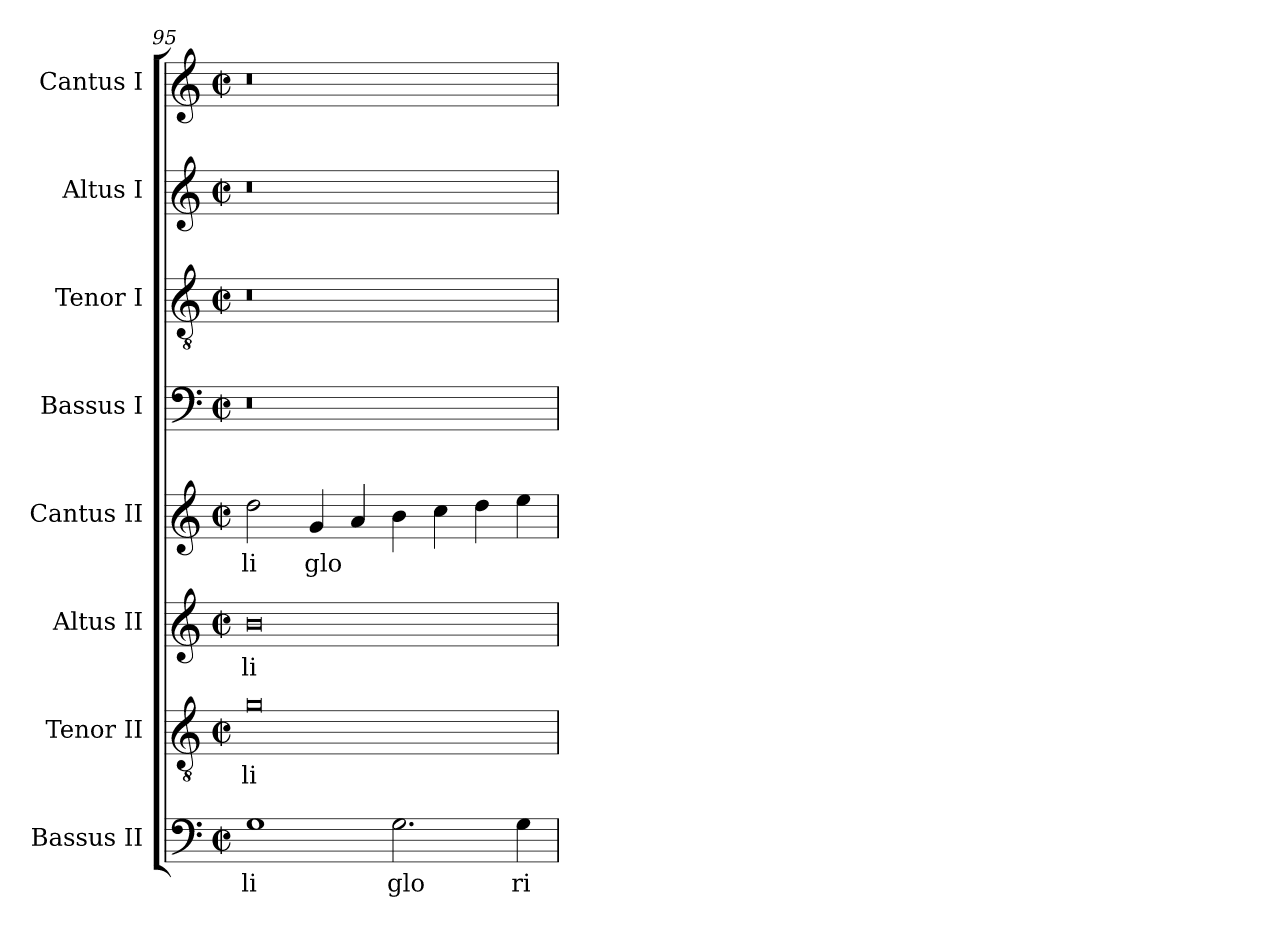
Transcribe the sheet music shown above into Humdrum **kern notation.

**kern	**text	**kern	**text	**kern	**text	**kern	**text	**kern	**kern	**kern	**kern
*part8	*part8	*part7	*part7	*part6	*part6	*part5	*part5	*part4	*part3	*part2	*part1
*staff8	*staff8	*staff7	*staff7	*staff6	*staff6	*staff5	*staff5	*staff4	*staff3	*staff2	*staff1
*I"Bassus II	*	*I"Tenor II	*	*I"Altus II	*	*I"Cantus II	*	*I"Bassus I	*I"Tenor I	*I"Altus I	*I"Cantus I
*clefF4	*	*clefGv2	*	*clefG2	*	*clefG2	*	*clefF4	*clefGv2	*clefG2	*clefG2
*	*	*	*	*	*	*	*	*	*	*k[]	*
*	*	*	*	*	*	*	*	*	*	*C:	*
*M2/2	*	*M2/2	*	*M2/2	*	*M2/2	*	*M2/2	*M2/2	*M2/2	*M2/2
*met(c|)	*	*met(c|)	*	*met(c|)	*	*met(c|)	*	*met(c|)	*met(c|)	*met(c|)	*met(c|)
=95	=95	=95	=95	=95	=95	=95	=95	=95	=95	=95	=95
!	!LO:LY:b:cj	!	!LO:LY:b:cj	!	!LO:LY:b:cj	!	!LO:LY:b:cj	!	!	!	!
1G	li	0g	li	0b	li	2dd\	li	0r	0r	0r	0r
!	!	!	!	!	!	!	!LO:LY:b	!	!	!	!
.	.	.	.	.	.	4g/	glo	.	.	.	.
.	.	.	.	.	.	4a/	.	.	.	.	.
!	!LO:LY:b:cj	!	!	!	!	!	!	!	!	!	!
2.G\	glo	.	.	.	.	4b\	.	.	.	.	.
.	.	.	.	.	.	4cc\	.	.	.	.	.
.	.	.	.	.	.	4dd\	.	.	.	.	.
!	!LO:LY:b:cj	!	!	!	!	!	!	!	!	!	!
4G\	ri	.	.	.	.	4ee\	.	.	.	.	.
=	=	=	=	=	=	=	=	=	=	=	=
*-	*-	*-	*-	*-	*-	*-	*-	*-	*-	*-	*-
